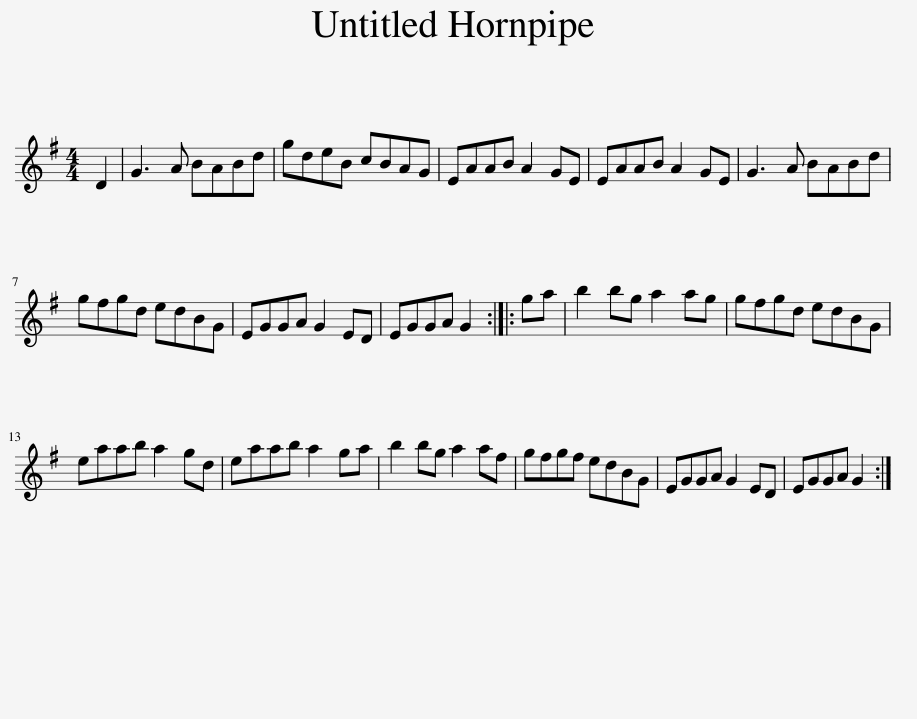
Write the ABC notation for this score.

X:1
L:1/8
M:4/4
I:linebreak $
K:G
V:1 treble
V:1
 D2 | G3 A BABd | gdeB cBAG | EAAB A2 GE | EAAB A2 GE | %5
 G3 A BABd |$ gfgd edBG | EGGA G2 ED | EGGA G2 :: ga | %10
 b2 bg a2 ag | gfgd edBG |$ eaab a2 gd | eaab a2 ga | b2 bg a2 af | %15
 gfgf edBG | EGGA G2 ED | EGGA G2 :| %18
